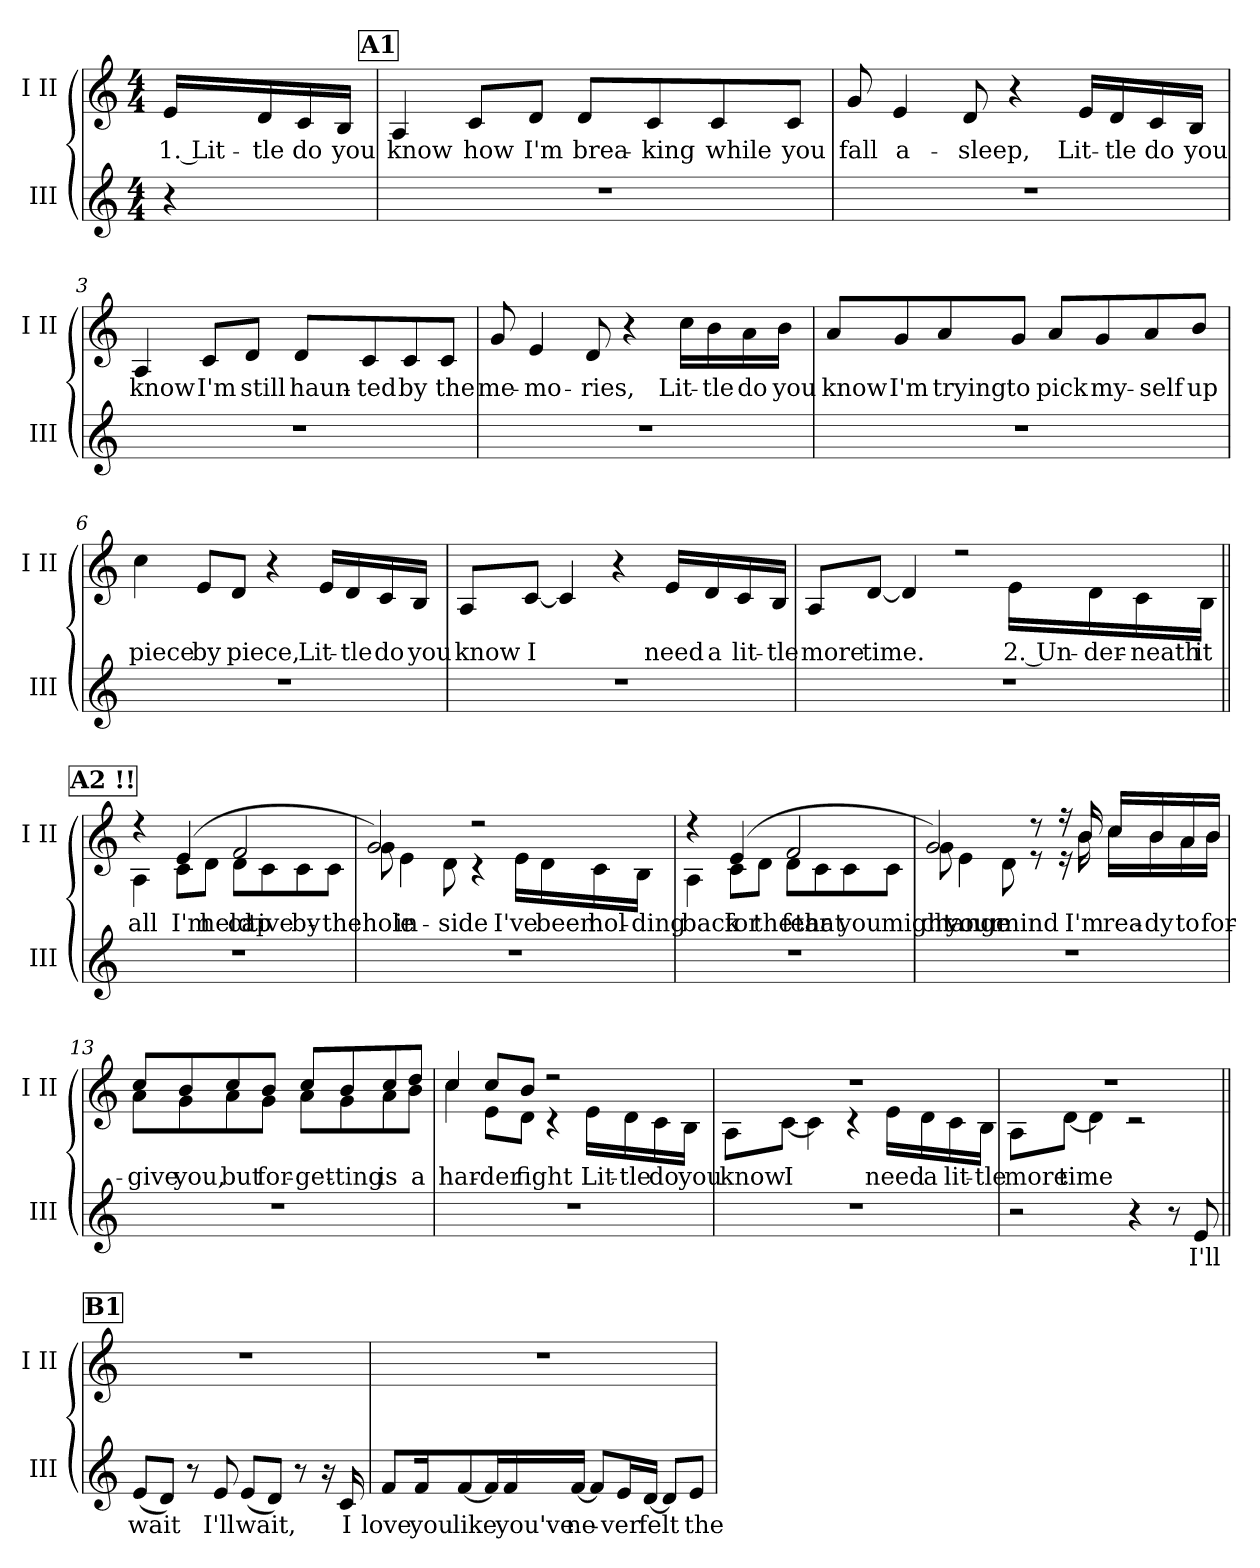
**kern	**text	**kern	**text
*part2	*part2	*part1	*part1
*staff2	*staff2	*staff1	*staff1
*I"III	*	*I"I II	*
*I'III	*	*I'I II	*
*clefG2	*	*clefG2	*
*k[]	*	*k[]	*
*M4/4	*	*M4/4	*
*MM80	*	*MM80	*
=	=	=	=
!	!	!	!LO:LY:b
4r	.	16e/LL	1. Lit-
!	!	!	!LO:LY:b
.	.	16d/	-tle
!	!	!	!LO:LY:b
.	.	16c/	do
!	!	!	!LO:LY:b
.	.	16B/JJ	you
!!LO:REH:place=s1:a:B:fs=14:t=A1
=1	=1	=1	=1
!	!	!	!LO:LY:b
1r	.	4A/	know
!	!	!	!LO:LY:b
.	.	8c/L	how
!	!	!	!LO:LY:b
.	.	8d/J	I'm
!	!	!	!LO:LY:b
.	.	8d/L	brea-
!	!	!	!LO:LY:b
.	.	8c/	-king
!	!	!	!LO:LY:b
.	.	8c/	while
!	!	!	!LO:LY:b
.	.	8c/J	you
=2	=2	=2	=2
!	!	!	!LO:LY:b
1r	.	8g/	fall
!	!	!	!LO:LY:b
.	.	4e/	a-
!	!	!	!LO:LY:b
.	.	8d/	-sleep,
.	.	4r	.
!	!	!	!LO:LY:b
.	.	16e/LL	Lit-
!	!	!	!LO:LY:b
.	.	16d/	-tle
!	!	!	!LO:LY:b
.	.	16c/	do
!	!	!	!LO:LY:b
.	.	16B/JJ	you
!!LO:LB:g=z
=3	=3	=3	=3
!	!	!	!LO:LY:b
1r	.	4A/	know
!	!	!	!LO:LY:b
.	.	8c/L	I'm
!	!	!	!LO:LY:b
.	.	8d/J	still
!	!	!	!LO:LY:b
.	.	8d/L	haun-
!	!	!	!LO:LY:b
.	.	8c/	-ted
!	!	!	!LO:LY:b
.	.	8c/	by
!	!	!	!LO:LY:b
.	.	8c/J	the
=4	=4	=4	=4
!	!	!	!LO:LY:b
1r	.	8g/	me-
!	!	!	!LO:LY:b
.	.	4e/	-mo-
!	!	!	!LO:LY:b
.	.	8d/	-ries,
.	.	4r	.
!	!	!	!LO:LY:b
.	.	16cc\LL	Lit-
!	!	!	!LO:LY:b
.	.	16b\	-tle
!	!	!	!LO:LY:b
.	.	16a\	do
!	!	!	!LO:LY:b
.	.	16b\JJ	you
!!LO:LB:g=z
=5	=5	=5	=5
!	!	!	!LO:LY:b
1r	.	8a/L	know
!	!	!	!LO:LY:b
.	.	8g/	I'm
!	!	!	!LO:LY:b
.	.	8a/	trying
!	!	!	!LO:LY:b
.	.	8g/J	to
!	!	!	!LO:LY:b
.	.	8a/L	pick
!	!	!	!LO:LY:b
.	.	8g/	my-
!	!	!	!LO:LY:b
.	.	8a/	-self
!	!	!	!LO:LY:b
.	.	8b/J	up
=6	=6	=6	=6
!	!	!	!LO:LY:b
1r	.	4cc\	piece
!	!	!	!LO:LY:b
.	.	8e/L	by
!	!	!	!LO:LY:b
.	.	8d/J	piece,
.	.	4r	.
!	!	!	!LO:LY:b
.	.	16e/LL	Lit-
!	!	!	!LO:LY:b
.	.	16d/	-tle
!	!	!	!LO:LY:b
.	.	16c/	do
!	!	!	!LO:LY:b
.	.	16B/JJ	you
=7	=7	=7	=7
!	!	!	!LO:LY:b
1r	.	8A/L	know
!	!	!	!LO:LY:b
.	.	[8c/J	I
.	.	4c/]	.
.	.	4r	.
!	!	!	!LO:LY:b
.	.	16e/LL	need
!	!	!	!LO:LY:b
.	.	16d/	a
!	!	!	!LO:LY:b
.	.	16c/	lit-
!	!	!	!LO:LY:b
.	.	16B/JJ	-tle
!!LO:LB:g=z
=8	=8	=8	=8
!	!	!	!LO:LY:b
*	*	*^	*
1r	.	8A/L	2.ryy	more
!	!	!	!	!LO:LY:b
.	.	[8d/J	.	time.
.	.	4d/]	.	.
.	.	2r	.	.
!	!	!	!	!LO:LY:b
.	.	.	16e\LL	2. Un-
!	!	!	!	!LO:LY:b
.	.	.	16d\	-der-
!	!	!	!	!LO:LY:b
.	.	.	16c\	-neath
!	!	!	!	!LO:LY:b
.	.	.	16B\JJ	it
!!LO:REH:place=s1:a:B:fs=14:t=A2	!!
=9||	=9||	=9||	=9||	=9||
!	!	!	!	!LO:LY:b
1r	.	4r	4A\	all
!	!	!	!	!LO:LY:a
!	!	!	!	!LO:LY:b
.	.	(>4e/	8c\L	I'm
!	!	!	!	!LO:LY:b
.	.	.	8d\J	held
!	!	!	!	!LO:LY:a
!	!	!	!	!LO:LY:b
.	.	2f/	8d\L	cap-
!	!	!	!	!LO:LY:b
.	.	.	8c\	-tive
!	!	!	!	!LO:LY:b
.	.	.	8c\	by
!	!	!	!	!LO:LY:b
.	.	.	8c\J	the
!!LO:LB:g=z	!!
=10	=10	=10	=10	=10
!	!	!	!	!LO:LY:b
1r	.	2g/)	8g\	hole
!	!	!	!	!LO:LY:b
.	.	.	4e\	in-
!	!	!	!	!LO:LY:b
.	.	.	8d\	-side
.	.	2r	4r	.
!	!	!	!	!LO:LY:b
.	.	.	16e\LL	I've
!	!	!	!	!LO:LY:b
.	.	.	16d\	been
!	!	!	!	!LO:LY:b
.	.	.	16c\	hol-
!	!	!	!	!LO:LY:b
.	.	.	16B\JJ	-ding
=11	=11	=11	=11	=11
!	!	!	!	!LO:LY:b
1r	.	4r	4A\	back
!	!	!	!	!LO:LY:a
!	!	!	!	!LO:LY:b
.	.	(>4e/	8c\L	for
!	!	!	!	!LO:LY:b
.	.	.	8d\J	the
!	!	!	!	!LO:LY:a
!	!	!	!	!LO:LY:b
.	.	2f/	8d\L	fear
!	!	!	!	!LO:LY:b
.	.	.	8c\	that
!	!	!	!	!LO:LY:b
.	.	.	8c\	you
!	!	!	!	!LO:LY:b
.	.	.	8c\J	might
!!LO:LB:g=z	!!
=12	=12	=12	=12	=12
!	!	!	!	!LO:LY:b
1r	.	2g/)	8g\	change
!	!	!	!	!LO:LY:b
.	.	.	4e\	your
!	!	!	!	!LO:LY:b
.	.	.	8d\	mind
.	.	8r	8r	.
.	.	16r	16r	.
!	!	!	!	!LO:LY:b
.	.	16b/	16b\	I'm
!	!	!	!	!LO:LY:b
.	.	16cc/LL	16cc\LL	rea-
!	!	!	!	!LO:LY:b
.	.	16b/	16b\	-dy
!	!	!	!	!LO:LY:b
.	.	16a/	16a\	to
!	!	!	!	!LO:LY:b
.	.	16b/JJ	16b\JJ	for-
=13	=13	=13	=13	=13
!	!	!	!	!LO:LY:b
1r	.	8cc/L	8a\L	-give
!	!	!	!	!LO:LY:b
.	.	8b/	8g\	you,
!	!	!	!	!LO:LY:b
.	.	8cc/	8a\	but
!	!	!	!	!LO:LY:b
.	.	8b/J	8g\J	for-
!	!	!	!	!LO:LY:b
.	.	8cc/L	8a\L	-get-
!	!	!	!	!LO:LY:b
.	.	8b/	8g\	-ting
!	!	!	!	!LO:LY:b
.	.	8cc/	8a\	is
!	!	!	!	!LO:LY:b
.	.	8dd/J	8b\J	a
!!LO:LB:g=z	!!
=14	=14	=14	=14	=14
!	!	!	!	!LO:LY:b
1r	.	4cc/	4cc\	har-
!	!	!	!	!LO:LY:b
.	.	8cc/L	8e\L	-der
!	!	!	!	!LO:LY:b
.	.	8b/J	8d\J	fight
.	.	2r	4r	.
!	!	!	!	!LO:LY:b
.	.	.	16e\LL	Lit-
!	!	!	!	!LO:LY:b
.	.	.	16d\	-tle
!	!	!	!	!LO:LY:b
.	.	.	16c\	do
!	!	!	!	!LO:LY:b
.	.	.	16B\JJ	you
=15	=15	=15	=15	=15
!	!	!	!	!LO:LY:b
1r	.	1r	8A\L	know
!	!	!	!	!LO:LY:b
.	.	.	[8c\J	I
.	.	.	4c\]	.
.	.	.	4r	.
!	!	!	!	!LO:LY:b
.	.	.	16e\LL	need
!	!	!	!	!LO:LY:b
.	.	.	16d\	a
!	!	!	!	!LO:LY:b
.	.	.	16c\	lit-
!	!	!	!	!LO:LY:b
.	.	.	16B\JJ	-tle
=16	=16	=16	=16	=16
!	!	!	!	!LO:LY:b
2r	.	1r	8A\L	more
!	!	!	!	!LO:LY:b
.	.	.	[8d\J	time
.	.	.	4d\]	.
4r	.	.	2r	.
8r	.	.	.	.
!	!LO:LY:b	!	!	!
8e/	I'll	.	.	.
*	*	*v	*v	*
!!LO:PB:g=z
!!LO:REH:place=s1:a:B:fs=14:t=B1
=17||	=17||	=17||	=17||
!	!LO:LY:b	!	!
(<8e/L	wait	1r	.
8d/J)	.	.	.
8r	.	.	.
!	!LO:LY:b	!	!
8e/	I'll	.	.
!	!LO:LY:b	!	!
(<8e/L	wait,	.	.
8d/J)	.	.	.
8r	.	.	.
16r	.	.	.
!	!LO:LY:b	!	!
16c/	I	.	.
=18	=18	=18	=18
!	!LO:LY:b	!	!
8f/L	love	1r	.
!	!LO:LY:b	!	!
16f/K	you	.	.
!	!LO:LY:b	!	!
[8f/	like	.	.
16f/L]	.	.	.
!	!LO:LY:b	!	!
16f/	you've	.	.
!	!LO:LY:b	!	!
[16f/JJ	ne-	.	.
8f/L]	.	.	.
!	!LO:LY:b	!	!
16e/L	-ver	.	.
!	!LO:LY:b	!	!
[16d/JJ	felt	.	.
8d/L]	.	.	.
!	!LO:LY:b	!	!
8e/J	the	.	.
=	=	=	=
*-	*-	*-	*-
